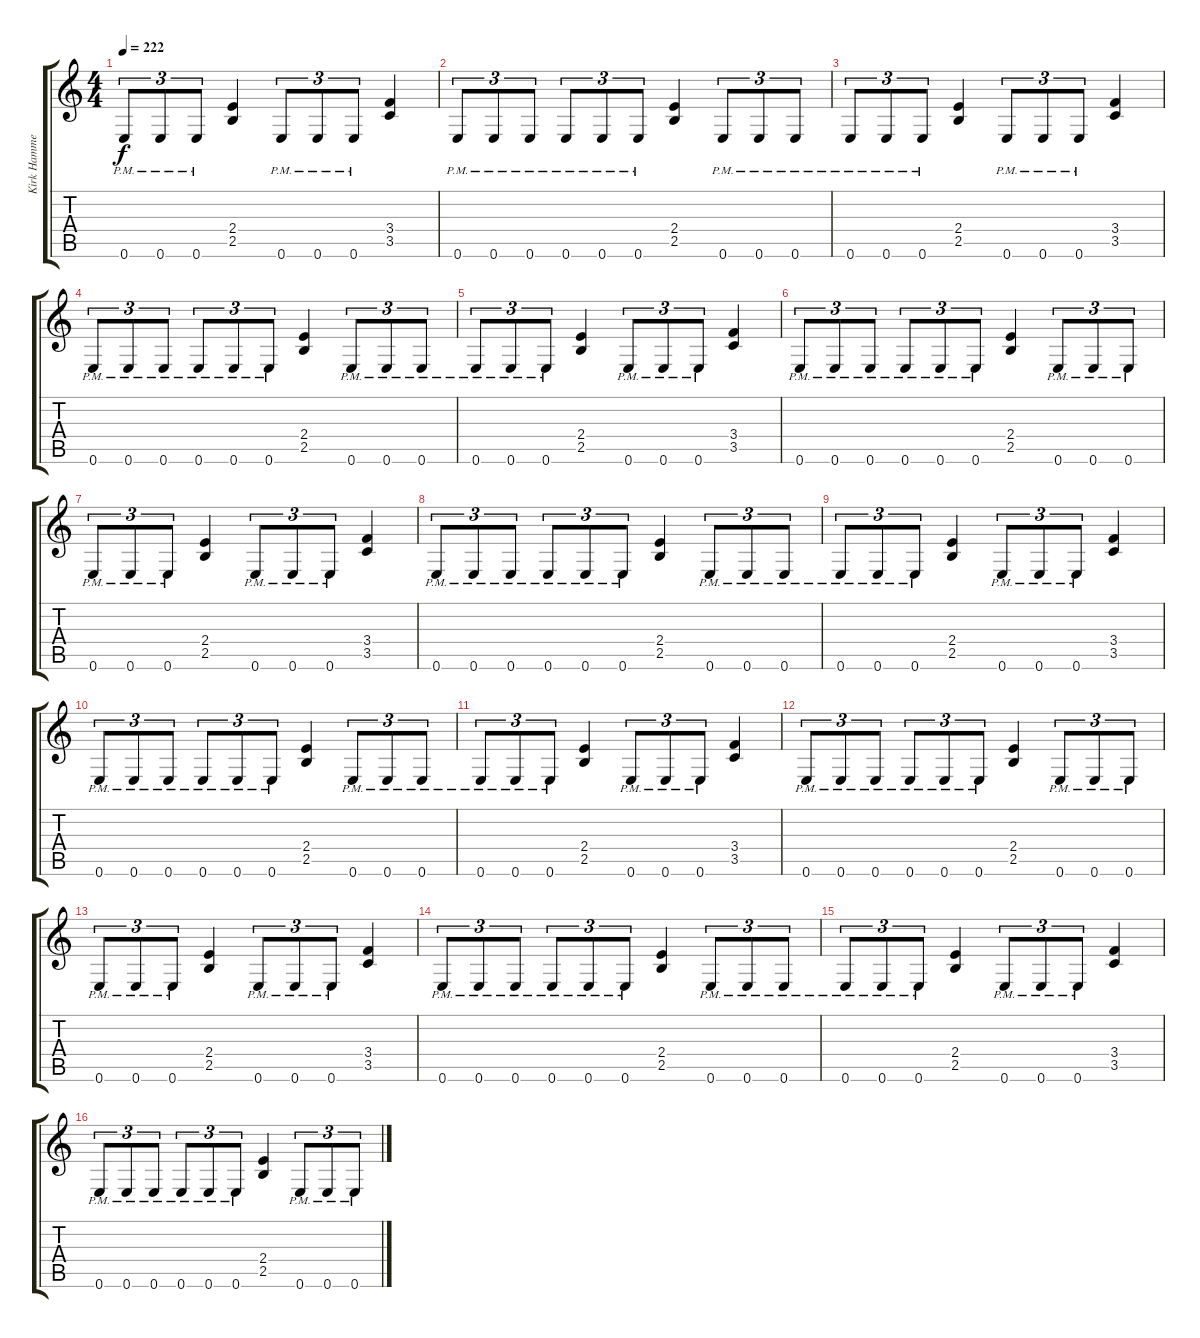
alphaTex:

\track ("Kirk Hammett (Rhythm)" "Kirk Hamme") {instrument distortionguitar}
\staff {score tabs}
\tuning (E4 B3 G3 D3 A2 E2) {hide}
\ts (4 4)
\tempo 222
\clef g2
\ks c
0.6{pm}.8{tu (3 2) dy f} 0.6{pm}.8{tu (3 2)} 0.6{pm}.8{tu (3 2)} (2.4 2.5).4 0.6{pm}.8{tu (3 2)} 0.6{pm}.8{tu (3 2)} 0.6{pm}.8{tu (3 2)} (3.4 3.5).4 |
0.6{pm}.8{tu (3 2)} 0.6{pm}.8{tu (3 2)} 0.6{pm}.8{tu (3 2)} 0.6{pm}.8{tu (3 2)} 0.6{pm}.8{tu (3 2)} 0.6{pm}.8{tu (3 2)} (2.4 2.5).4 0.6{pm}.8{tu (3 2)} 0.6{pm}.8{tu (3 2)} 0.6{pm}.8{tu (3 2)} |
0.6{pm}.8{tu (3 2)} 0.6{pm}.8{tu (3 2)} 0.6{pm}.8{tu (3 2)} (2.4 2.5).4 0.6{pm}.8{tu (3 2)} 0.6{pm}.8{tu (3 2)} 0.6{pm}.8{tu (3 2)} (3.4 3.5).4 |
0.6{pm}.8{tu (3 2)} 0.6{pm}.8{tu (3 2)} 0.6{pm}.8{tu (3 2)} 0.6{pm}.8{tu (3 2)} 0.6{pm}.8{tu (3 2)} 0.6{pm}.8{tu (3 2)} (2.4 2.5).4 0.6{pm}.8{tu (3 2)} 0.6{pm}.8{tu (3 2)} 0.6{pm}.8{tu (3 2)} |
0.6{pm}.8{tu (3 2)} 0.6{pm}.8{tu (3 2)} 0.6{pm}.8{tu (3 2)} (2.4 2.5).4 0.6{pm}.8{tu (3 2)} 0.6{pm}.8{tu (3 2)} 0.6{pm}.8{tu (3 2)} (3.4 3.5).4 |
0.6{pm}.8{tu (3 2)} 0.6{pm}.8{tu (3 2)} 0.6{pm}.8{tu (3 2)} 0.6{pm}.8{tu (3 2)} 0.6{pm}.8{tu (3 2)} 0.6{pm}.8{tu (3 2)} (2.4 2.5).4 0.6{pm}.8{tu (3 2)} 0.6{pm}.8{tu (3 2)} 0.6{pm}.8{tu (3 2)} |
0.6{pm}.8{tu (3 2)} 0.6{pm}.8{tu (3 2)} 0.6{pm}.8{tu (3 2)} (2.4 2.5).4 0.6{pm}.8{tu (3 2)} 0.6{pm}.8{tu (3 2)} 0.6{pm}.8{tu (3 2)} (3.4 3.5).4 |
0.6{pm}.8{tu (3 2)} 0.6{pm}.8{tu (3 2)} 0.6{pm}.8{tu (3 2)} 0.6{pm}.8{tu (3 2)} 0.6{pm}.8{tu (3 2)} 0.6{pm}.8{tu (3 2)} (2.4 2.5).4 0.6{pm}.8{tu (3 2)} 0.6{pm}.8{tu (3 2)} 0.6{pm}.8{tu (3 2)} |
0.6{pm}.8{tu (3 2)} 0.6{pm}.8{tu (3 2)} 0.6{pm}.8{tu (3 2)} (2.4 2.5).4 0.6{pm}.8{tu (3 2)} 0.6{pm}.8{tu (3 2)} 0.6{pm}.8{tu (3 2)} (3.4 3.5).4 |
0.6{pm}.8{tu (3 2)} 0.6{pm}.8{tu (3 2)} 0.6{pm}.8{tu (3 2)} 0.6{pm}.8{tu (3 2)} 0.6{pm}.8{tu (3 2)} 0.6{pm}.8{tu (3 2)} (2.4 2.5).4 0.6{pm}.8{tu (3 2)} 0.6{pm}.8{tu (3 2)} 0.6{pm}.8{tu (3 2)} |
0.6{pm}.8{tu (3 2)} 0.6{pm}.8{tu (3 2)} 0.6{pm}.8{tu (3 2)} (2.4 2.5).4 0.6{pm}.8{tu (3 2)} 0.6{pm}.8{tu (3 2)} 0.6{pm}.8{tu (3 2)} (3.4 3.5).4 |
0.6{pm}.8{tu (3 2)} 0.6{pm}.8{tu (3 2)} 0.6{pm}.8{tu (3 2)} 0.6{pm}.8{tu (3 2)} 0.6{pm}.8{tu (3 2)} 0.6{pm}.8{tu (3 2)} (2.4 2.5).4 0.6{pm}.8{tu (3 2)} 0.6{pm}.8{tu (3 2)} 0.6{pm}.8{tu (3 2)} |
0.6{pm}.8{tu (3 2)} 0.6{pm}.8{tu (3 2)} 0.6{pm}.8{tu (3 2)} (2.4 2.5).4 0.6{pm}.8{tu (3 2)} 0.6{pm}.8{tu (3 2)} 0.6{pm}.8{tu (3 2)} (3.4 3.5).4 |
0.6{pm}.8{tu (3 2)} 0.6{pm}.8{tu (3 2)} 0.6{pm}.8{tu (3 2)} 0.6{pm}.8{tu (3 2)} 0.6{pm}.8{tu (3 2)} 0.6{pm}.8{tu (3 2)} (2.4 2.5).4 0.6{pm}.8{tu (3 2)} 0.6{pm}.8{tu (3 2)} 0.6{pm}.8{tu (3 2)} |
0.6{pm}.8{tu (3 2)} 0.6{pm}.8{tu (3 2)} 0.6{pm}.8{tu (3 2)} (2.4 2.5).4 0.6{pm}.8{tu (3 2)} 0.6{pm}.8{tu (3 2)} 0.6{pm}.8{tu (3 2)} (3.4 3.5).4 |
0.6{pm}.8{tu (3 2)} 0.6{pm}.8{tu (3 2)} 0.6{pm}.8{tu (3 2)} 0.6{pm}.8{tu (3 2)} 0.6{pm}.8{tu (3 2)} 0.6{pm}.8{tu (3 2)} (2.4 2.5).4 0.6{pm}.8{tu (3 2)} 0.6{pm}.8{tu (3 2)} 0.6{pm}.8{tu (3 2)}
